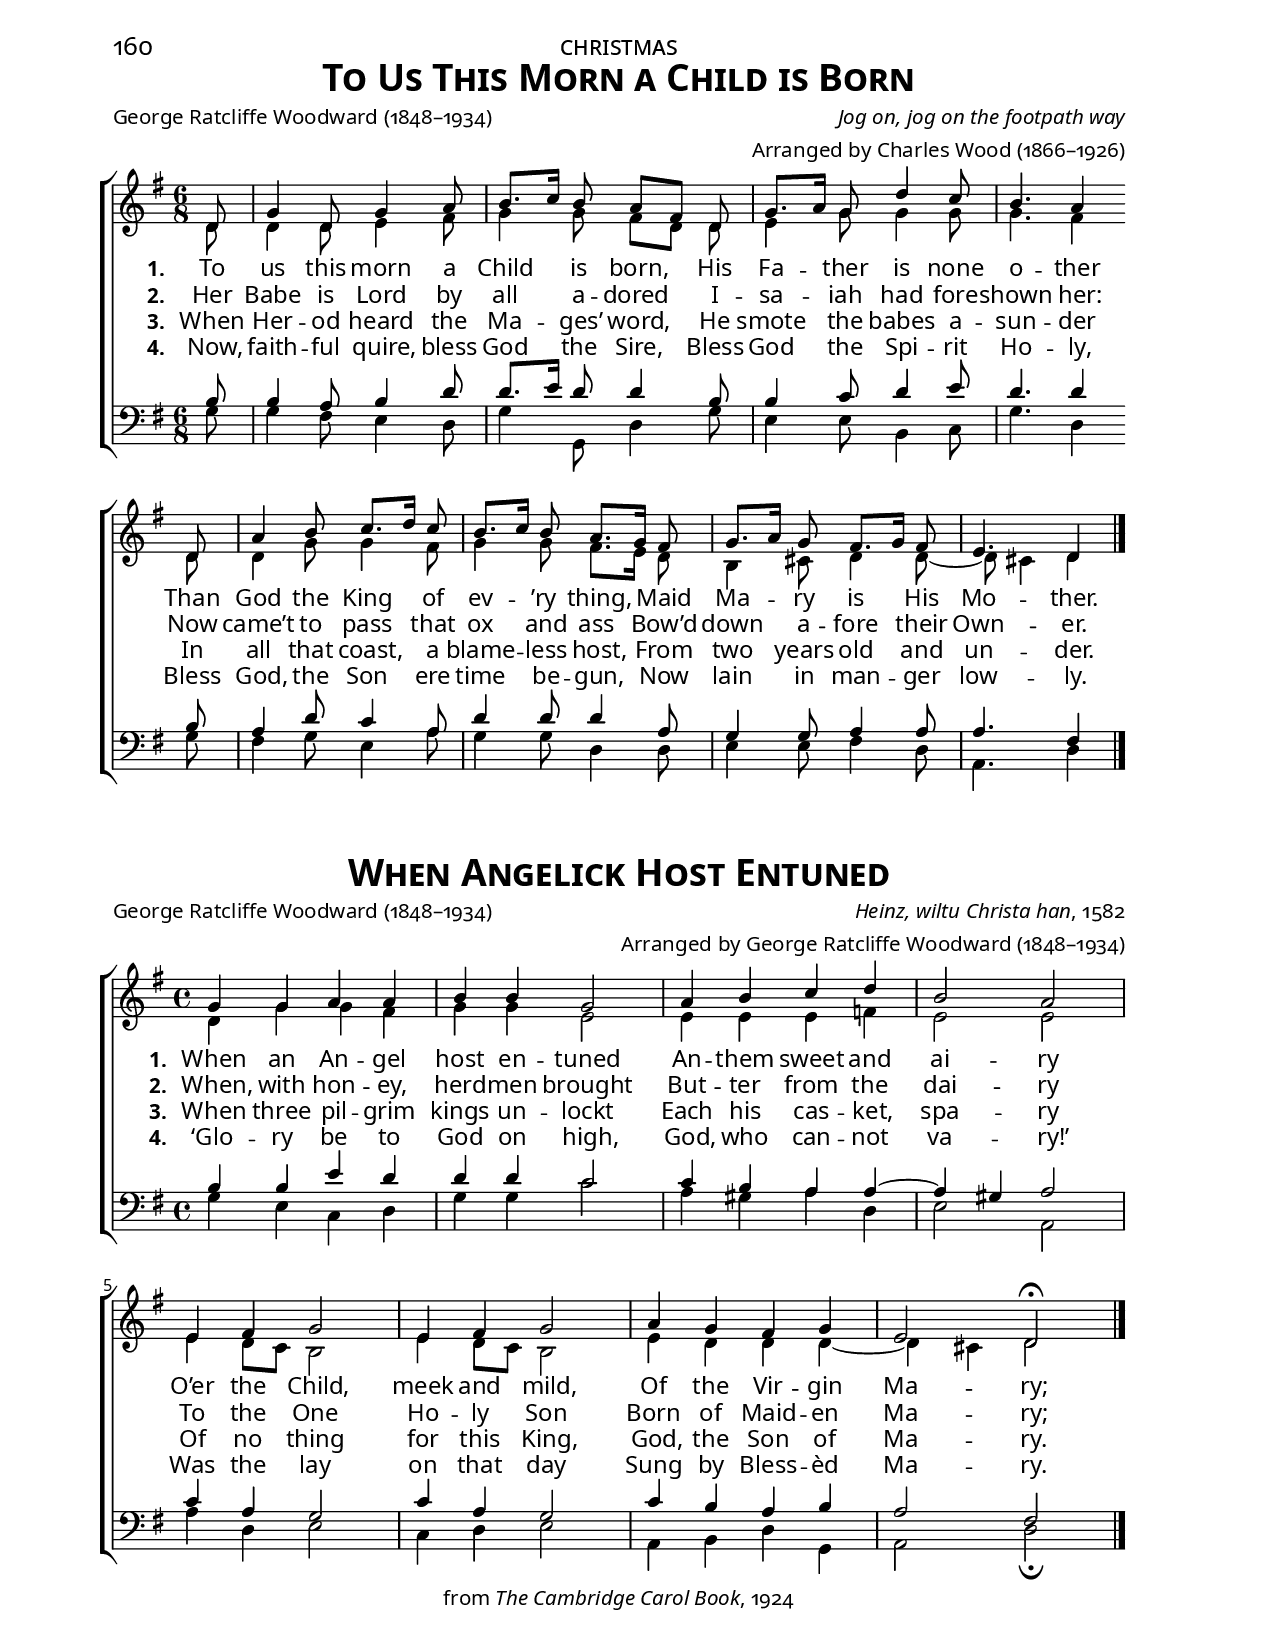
\version "2.14.2"
\include "util.ly"
\header {
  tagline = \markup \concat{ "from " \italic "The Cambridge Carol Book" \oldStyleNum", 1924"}
}
\paper {
  print-all-headers = ##t
  paper-height = 11\in
  paper-width = 8.5\in
  indent = 0\in
  %system-system-spacing = #'((basic-distance . 10) (padding . 0))
  system-system-spacing =
    #'((basic-distance . 0)
       (minimum-distance . 0)
       (padding . 1)
       (stretchability . 100))
  score-markup-spacing =
    #'((basic-distance . 0)
       (minimum-distance . 0)
       (padding . -20)
       (stretchability . 100))
  ragged-last-bottom = ##f
  ragged-bottom = ##f
  two-sided = ##t
  inner-margin = 1\in
  outer-margin = 0.75\in
  top-margin = 0.26\in
  bottom-margin = 0.25\in
  first-page-number = #160
  print-first-page-number = ##t
  headerLine = \markup{\override #'(font-name . "Garamond Premier Pro") \smallCapsOldStyle"christmas"}
  oddHeaderMarkup = \markup\fill-line{
     \override #'(font-name . "Garamond Premier Pro")\abs-fontsize #12.5
     \combine 
        \fill-line{"" \on-the-fly #print-page-number-check-first
        \oldStylePageNum""
        }
        \fill-line{\headerLine}
  }
  evenHeaderMarkup = \markup {
     \override #'(font-name . "Garamond Premier Pro")\abs-fontsize #12.5
     \combine
        \on-the-fly #print-page-number-check-first
        \oldStylePageNum""
        \fill-line{\headerLine}
  }
}
#(set-global-staff-size 18) \paper{ #(define fonts (make-pango-font-tree "Garamond Premier Pro" "Garamond Premier Pro" "Garamond Premier Pro" (/ 18 20))) }
global = {
  \key g \major
  \time 6/8
  \autoBeamOff
  \override DynamicLineSpanner #'staff-padding = #0.0
  \override DynamicLineSpanner #'Y-extent = #'(-1 . 1)
}

sopMusic = \relative c' {
  \partial 8 d8 |
  g4 d8 g4 a8 |
  b8.[ c16] b8 a[ fis] d |
  g8.[ a16] g8 d'4 c8 |
  b4. a4 \bar""\break d,8 |
  
  a'4 b8 c8.[ d16] c8 |
  b8.[ c16] b8 a8.[ g16] fis8 |
  g8.[ a16] g8 fis8.[ g16] fis8 |
  \partial 8*5 e4. d4 \bar "|."
}
sopWords = \lyricmode {
  
}

altoMusic = \relative c' {
  d8 |
  d4 d8 e4 fis8 |
  g4 g8 fis[ d] d |
  e4 g8 g4 g8 |
  g4. fis4 d8 |
  
  d4 g8 g4 fis8 |
  g4 g8 fis8.[ e16] d8 |
  b4 cis8 d4 d8~ |
  d cis!4 d4 \bar "|."
}
altoWords = \lyricmode {  
  \dropLyricsIX
  \set stanza = #"1. "
  To us this morn a Child is born,
  His Fa -- ther is none o -- ther
  Than God the King of ev -- ’ry thing,
  Maid Ma -- ry is His Mo -- ther.
}
altoWordsII = \lyricmode {
  \dropLyricsIX
%\markup\italic
  \set stanza = #"2. "
  Her Babe is Lord by all a -- dored
  I -- sa -- iah had fore -- shown her:
  Now came’t to pass that ox and ass
  Bow’d down a -- fore their Own -- er.
  \set ignoreMelismata = ##t
}
altoWordsIII = \lyricmode {
  \dropLyricsIX
  \set stanza = #"3. "
  When Her -- od heard the Ma -- ges’ word,
  He smote the babes a -- sun -- der
  In all that coast, a blame -- less host,
  From two years old and un -- der.
  \set ignoreMelismata = ##t
}
altoWordsIV = \lyricmode {
  \dropLyricsIX
  \set stanza = #"4. "
  Now, faith -- ful quire, bless God the Sire,
  Bless God the Spi -- rit Ho -- ly,
  Bless God, the Son ere time be -- gun,
  Now lain in man -- ger low -- ly.
  \set ignoreMelismata = ##t
}
altoWordsV = \lyricmode {
  \set stanza = #"5. "
  \set ignoreMelismata = ##t
}
altoWordsVI = \lyricmode {
  \set stanza = #"6. "
  \set ignoreMelismata = ##t
}
tenorMusic = \relative c' {
  b8 |
  b4 a8 b4 d8 |
  d8.[ e16] d8 d4 b8 |
  b4 c8 d4 e8 |
  d4. d4 b8 |
  
  a4 d8 c4 a8 |
  d4 d8 d4 a8 |
  g4 g8 a4 a8 |
  a4. fis4 \bar "|."
}
tenorWords = \lyricmode {

}

bassMusic = \relative c {
  g'8 |
  g4 fis8 e4 d8 |
  g4 g,8 d'4 g8 |
  e4 e8 b4 c8 |
  g'4. d4 g8 |
  
  fis4 g8 e4 a8 |
  g4 g8 d4 d8 |
  e4 e8 fis4 d8 |
  a4. d4 \bar "|."
}
bassWords = \lyricmode {

}

pianoRH = \relative c' {
  
}
pianoLH = \relative c' {
  
}

\score {
  <<
   \new ChoirStaff <<
    \new Staff = women <<
      \new Voice = "sopranos" { \voiceOne << \global \sopMusic >> }
      \new Voice = "altos" { \voiceTwo << \global \altoMusic >> }
    >>
   \new Staff = men <<
      \clef bass
      \new Voice = "tenors" { \voiceOne << \global \tenorMusic >> }
      \new Voice = "basses" { \voiceTwo << \global \bassMusic >> }
    >>
    \new Lyrics \with { alignAboveContext = #"women" \override VerticalAxisGroup #'nonstaff-relatedstaff-spacing = #'((basic-distance . 1))} \lyricsto "sopranos" \sopWords
    \new Lyrics = "altosVI"  \with { alignBelowContext = #"women" } \lyricsto "basses" \altoWordsVI
    \new Lyrics = "altosV"  \with { alignBelowContext = #"women" } \lyricsto "basses" \altoWordsV
    \new Lyrics = "altosIV"  \with { alignBelowContext = #"women" } \lyricsto "basses" \altoWordsIV
    \new Lyrics = "altosIII"  \with { alignBelowContext = #"women" } \lyricsto "basses" \altoWordsIII
    \new Lyrics = "altosII"  \with { alignBelowContext = #"women" } \lyricsto "basses" \altoWordsII
    \new Lyrics = "altos"  \with { alignBelowContext = #"women" \override VerticalAxisGroup #'nonstaff-relatedstaff-spacing = #'((padding . -0.5))} \lyricsto "basses" \altoWords
    \new Lyrics \with { alignAboveContext = #"men" \override VerticalAxisGroup #'nonstaff-relatedstaff-spacing = #'((basic-distance . 1)) } \lyricsto "tenors" \tenorWords
    \new Lyrics \with { alignBelowContext = #"men" \override VerticalAxisGroup #'nonstaff-relatedstaff-spacing = #'((basic-distance . 1)) } \lyricsto "basses" \bassWords
  >>
%    \new PianoStaff << \new Staff { \new Voice { \pianoRH } } \new Staff { \clef "bass" \pianoLH } >>
  >>
  \layout {
  \context {
    \Lyrics
    \override LyricText #'font-size = #1.3
  }
    \context {
      \Score
      %\override SpacingSpanner #'base-shortest-duration = #(ly:make-moment 1 8)
      %\override SpacingSpanner #'common-shortest-duration = #(ly:make-moment 1 4)
    }
    \context {
      % Remove all empty staves
      % \Staff \RemoveEmptyStaves \override VerticalAxisGroup #'remove-first = ##t
    }
    \context {
      \Lyrics
      \override LyricText #'X-offset = #center-on-word
    }
  }
  \header {
    title = \markup{\override #'(font-name . "Garamond Premier Pro Semibold"){ \abs-fontsize #18 \smallCapsOldStyle"To Us This Morn a Child is Born"}}
    poet = \markup\oldStyleNum"George Ratcliffe Woodward (1848–1934)"
    composer = \markup{\italic "Jog on, jog on the footpath way"}
    arranger = \markup\oldStyleNum"Arranged by Charles Wood (1866–1926)"
  }
}







%When Angelick Host Entuned
global = {
  \key g \major
  \time 4/4
  \autoBeamOff
  \override DynamicLineSpanner #'staff-padding = #0.0
  \override DynamicLineSpanner #'Y-extent = #'(-1 . 1)
}

sopMusic = \relative c' {
  g'4 g a a |
  b b g2 |
  a4 b c d |
  b2 a |
  
  e4 fis g2 |
  e4 fis g2 |
  a4 g fis g |
  e2 d\fermata \bar "|."
}
sopWords = \lyricmode {
  
}

altoMusic = \relative c' {
  d4 g g fis |
  g g e2 |
  e4 e e f |
  e2 e |
  
  e4 d8[ c] b2 |
  e4 d8[ c] b2 |
  e4 d d d~ |
  d cis d2 \bar "|."
}
altoWords = \lyricmode {
  \dropLyricsIX
  \set stanza = #"1. "
  When an An -- gel host en -- tuned
  An -- them sweet and ai -- ry
  O’er the Child, meek and mild,
  \set associatedVoice = "sopranos"
  Of the Vir -- gin Ma -- ry;
}
altoWordsII = \lyricmode {
  \dropLyricsIX
%\markup\italic
  \set stanza = #"2. "
  When, with hon -- ey, herd -- men brought
  But -- ter from the dai -- ry
  To the One Ho -- ly Son
  \set associatedVoice = "sopranos"
  Born of Maid -- en Ma -- ry;
  \set ignoreMelismata = ##t
}
altoWordsIII = \lyricmode {
  \dropLyricsIX
  \set stanza = #"3. "
  When three pil -- grim kings un -- lockt
  Each his cas -- ket, spa -- ry
  Of no thing for this King,
  \set associatedVoice = "sopranos"
  God, the Son of Ma -- ry.
  \set ignoreMelismata = ##t
}
altoWordsIV = \lyricmode {
  \dropLyricsIX
  \set stanza = #"4. "
  ‘Glo -- ry be to God on high,
  God, who can -- not va -- ry!’
  Was the lay on that day
  \set associatedVoice = "sopranos"
  Sung by Bless -- èd Ma -- ry.
  \set ignoreMelismata = ##t
}
altoWordsV = \lyricmode {
  \set stanza = #"5. "
  \set ignoreMelismata = ##t
}
altoWordsVI = \lyricmode {
  \set stanza = #"6. "
  \set ignoreMelismata = ##t
}
tenorMusic = \relative c' {
  b4 b e d |
  d d c2 |
  c4 b a a~ |
  a gis a2 |
  
  c4 a g2 |
  c4 a g2 |
  c4 b a b |
  a2 fis \bar "|."
}
tenorWords = \lyricmode {

}

bassMusic = \relative c {
  g'4 e c d |
  g g c2 |
  a4 gis a d, |
  e2 a, |
  
  a'4 d, e2 |
  c4 d e2 |
  a,4 b d g, |
  a2 d\fermata \bar "|."
}
bassWords = \lyricmode {

}

pianoRH = \relative c' {
  
}
pianoLH = \relative c' {
  
}

\score {
  <<
   \new ChoirStaff <<
    \new Staff = women <<
      \new Voice = "sopranos" { \voiceOne << \global \sopMusic >> }
      \new Voice = "altos" { \voiceTwo << \global \altoMusic >> }
    >>
    \new Lyrics \with { alignAboveContext = #"women" \override VerticalAxisGroup #'nonstaff-relatedstaff-spacing = #'((basic-distance . 1))} \lyricsto "sopranos" \sopWords
    \new Lyrics = "altosVI"  \with { alignBelowContext = #"women" } \lyricsto "sopranos" \altoWordsVI
    \new Lyrics = "altosV"  \with { alignBelowContext = #"women" } \lyricsto "sopranos" \altoWordsV
    \new Lyrics = "altosIV"  \with { alignBelowContext = #"women" } \lyricsto "sopranos" \altoWordsIV
    \new Lyrics = "altosIII"  \with { alignBelowContext = #"women" } \lyricsto "sopranos" \altoWordsIII
    \new Lyrics = "altosII"  \with { alignBelowContext = #"women" } \lyricsto "sopranos" \altoWordsII
    \new Lyrics = "altos"  \with { alignBelowContext = #"women" \override VerticalAxisGroup #'nonstaff-relatedstaff-spacing = #'((padding . -0.5))} \lyricsto "sopranos" \altoWords
   \new Staff = men <<
      \clef bass
      \new Voice = "tenors" { \voiceOne << \global \tenorMusic >> }
      \new Voice = "basses" { \voiceTwo << \global \bassMusic >> }
    >>
    \new Lyrics \with { alignAboveContext = #"men" \override VerticalAxisGroup #'nonstaff-relatedstaff-spacing = #'((basic-distance . 1)) } \lyricsto "tenors" \tenorWords
    \new Lyrics \with { alignBelowContext = #"men" \override VerticalAxisGroup #'nonstaff-relatedstaff-spacing = #'((basic-distance . 1)) } \lyricsto "basses" \bassWords
  >>
%    \new PianoStaff << \new Staff { \new Voice { \pianoRH } } \new Staff { \clef "bass" \pianoLH } >>
  >>
  \layout {
  \context {
    \Lyrics
    \override LyricText #'font-size = #1.3
  }
    \context {
      \Score
      %\override SpacingSpanner #'base-shortest-duration = #(ly:make-moment 1 8)
      %\override SpacingSpanner #'common-shortest-duration = #(ly:make-moment 1 4)
    }
    \context {
      % Remove all empty staves
      % \Staff \RemoveEmptyStaves \override VerticalAxisGroup #'remove-first = ##t
    }
    \context {
      \Lyrics
      \override LyricText #'X-offset = #center-on-word
    }
  }
  \header {
    title = \markup{\override #'(font-name . "Garamond Premier Pro Semibold"){ \abs-fontsize #18 \smallCapsOldStyle"When Angelick Host Entuned"}}
    poet = \markup\oldStyleNum"George Ratcliffe Woodward (1848–1934)"
    composer = \markup\concat{\italic"Heinz, wiltu Christa han" \oldStyleNum", 1582"}
    arranger = \markup\oldStyleNum"Arranged by George Ratcliffe Woodward (1848–1934)"
  }
}

